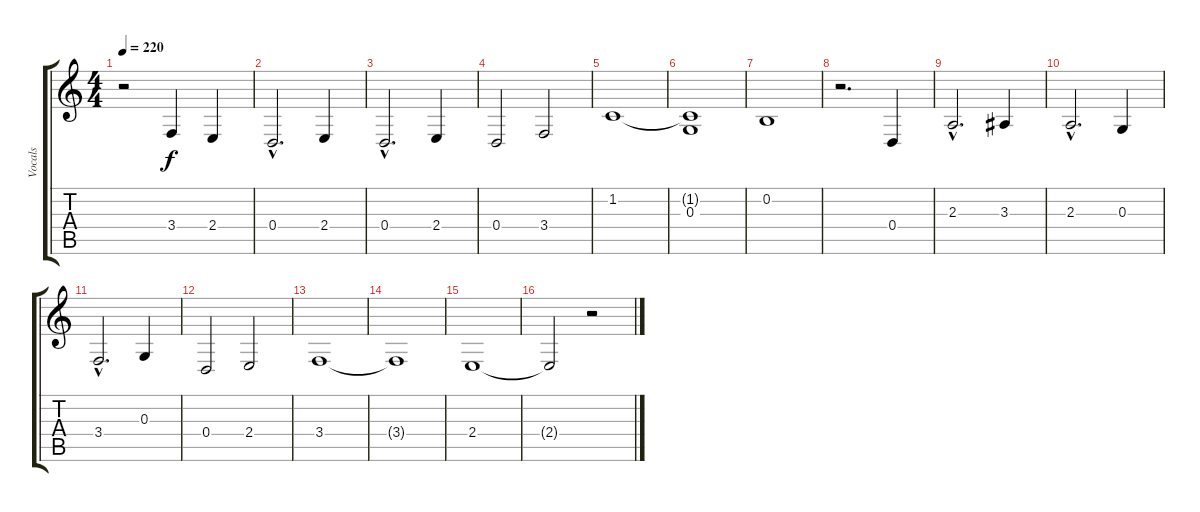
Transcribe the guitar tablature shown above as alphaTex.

\track ("Vocals" "Vocals") {instrument sopranosax}
\staff {score tabs}
\tuning (E4 B3 G3 D3 A2 E2) {hide}
\ts (4 4)
\tempo 220
\clef g2
\ks c
r.2{dy f} 3.4.4 2.4.4 |
0.4{hac}.2{d} 2.4.4 |
0.4{hac}.2{d} 2.4.4 |
0.4.2 3.4.2 |
1.2.1 |
(1.2{t} 0.3).1 |
0.2.1 |
r.2{d} 0.4.4 |
2.3{hac}.2{d} 3.3.4 |
2.3{hac}.2{d} 0.3.4 |
3.4{hac}.2{d} 0.3.4 |
0.4.2 2.4.2 |
3.4.1 |
3.4{t}.1 |
2.4.1 |
2.4{t}.2 r.2
